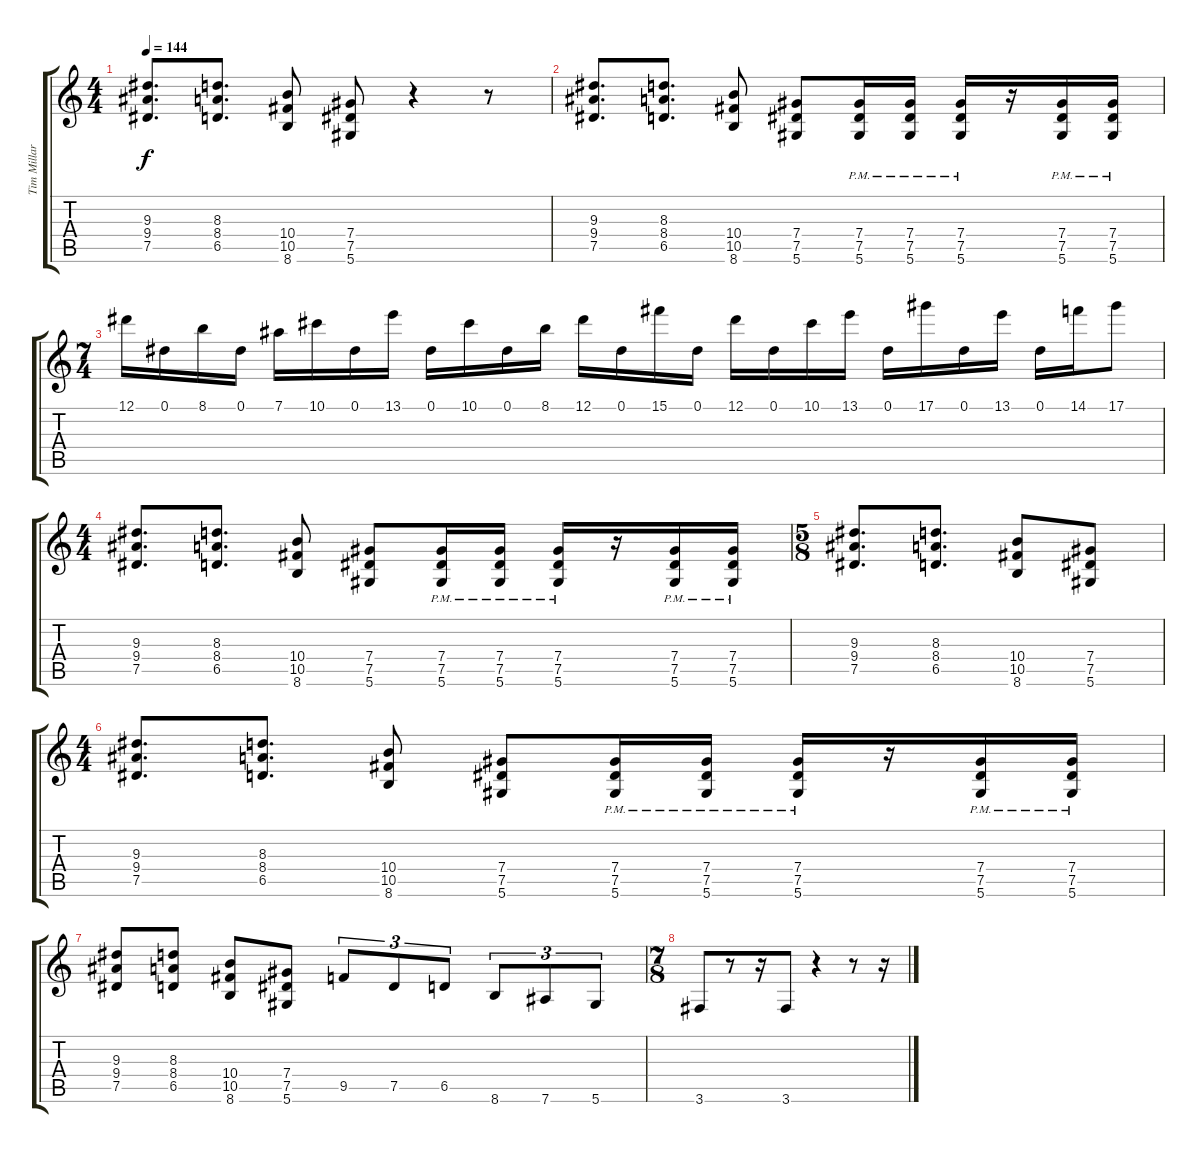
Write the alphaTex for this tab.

\track ("Tim Millar" "Tim Millar") {instrument distortionguitar}
\staff {score tabs}
\tuning (Eb4 Bb3 Gb3 Db3 Ab2 Eb2) {hide}
\ts (4 4)
\tempo 144
\clef g2
\ks c
(9.3 9.4 7.5).8{d dy f} (8.3 8.4 6.5).8{d} (10.4 10.5 8.6).8 (7.4 7.5 5.6).8 r.4 r.8 |
(9.3 9.4 7.5).8{d} (8.3 8.4 6.5).8{d} (10.4 10.5 8.6).8 (7.4 7.5 5.6).8 (7.4{pm} 7.5{pm} 5.6{pm}).16 (7.4{pm} 7.5{pm} 5.6{pm}).16 (7.4{pm} 7.5{pm} 5.6{pm}).16 r.16 (7.4{pm} 7.5{pm} 5.6{pm}).16 (7.4{pm} 7.5{pm} 5.6{pm}).16 |
\ts (7 4)
12.1.16 0.1.16 8.1.16 0.1.16 7.1.16 10.1.16 0.1.16 13.1.16 0.1.16 10.1.16 0.1.16 8.1.16 12.1.16 0.1.16 15.1.16 0.1.16 12.1.16 0.1.16 10.1.16 13.1.16 0.1.16 17.1.16 0.1.16 13.1.16 0.1.16 14.1.16 17.1.8 |
\ts (4 4)
(9.3 9.4 7.5).8{d} (8.3 8.4 6.5).8{d} (10.4 10.5 8.6).8 (7.4 7.5 5.6).8 (7.4{pm} 7.5{pm} 5.6{pm}).16 (7.4{pm} 7.5{pm} 5.6{pm}).16 (7.4{pm} 7.5{pm} 5.6{pm}).16 r.16 (7.4{pm} 7.5{pm} 5.6{pm}).16 (7.4{pm} 7.5{pm} 5.6{pm}).16 |
\ts (5 8)
(9.3 9.4 7.5).8{d} (8.3 8.4 6.5).8{d} (10.4 10.5 8.6).8 (7.4 7.5 5.6).8 |
\ts (4 4)
(9.3 9.4 7.5).8{d} (8.3 8.4 6.5).8{d} (10.4 10.5 8.6).8 (7.4 7.5 5.6).8 (7.4{pm} 7.5{pm} 5.6{pm}).16 (7.4{pm} 7.5{pm} 5.6{pm}).16 (7.4{pm} 7.5{pm} 5.6{pm}).16 r.16 (7.4{pm} 7.5{pm} 5.6{pm}).16 (7.4{pm} 7.5{pm} 5.6{pm}).16 |
(9.3 9.4 7.5).8 (8.3 8.4 6.5).8 (10.4 10.5 8.6).8 (7.4 7.5 5.6).8 9.5.8{tu (3 2)} 7.5.8{tu (3 2)} 6.5.8{tu (3 2)} 8.6.8{tu (3 2)} 7.6.8{tu (3 2)} 5.6.8{tu (3 2)} |
\ts (7 8)
3.6.8 r.8 r.16 3.6.8 r.4 r.8 r.16
